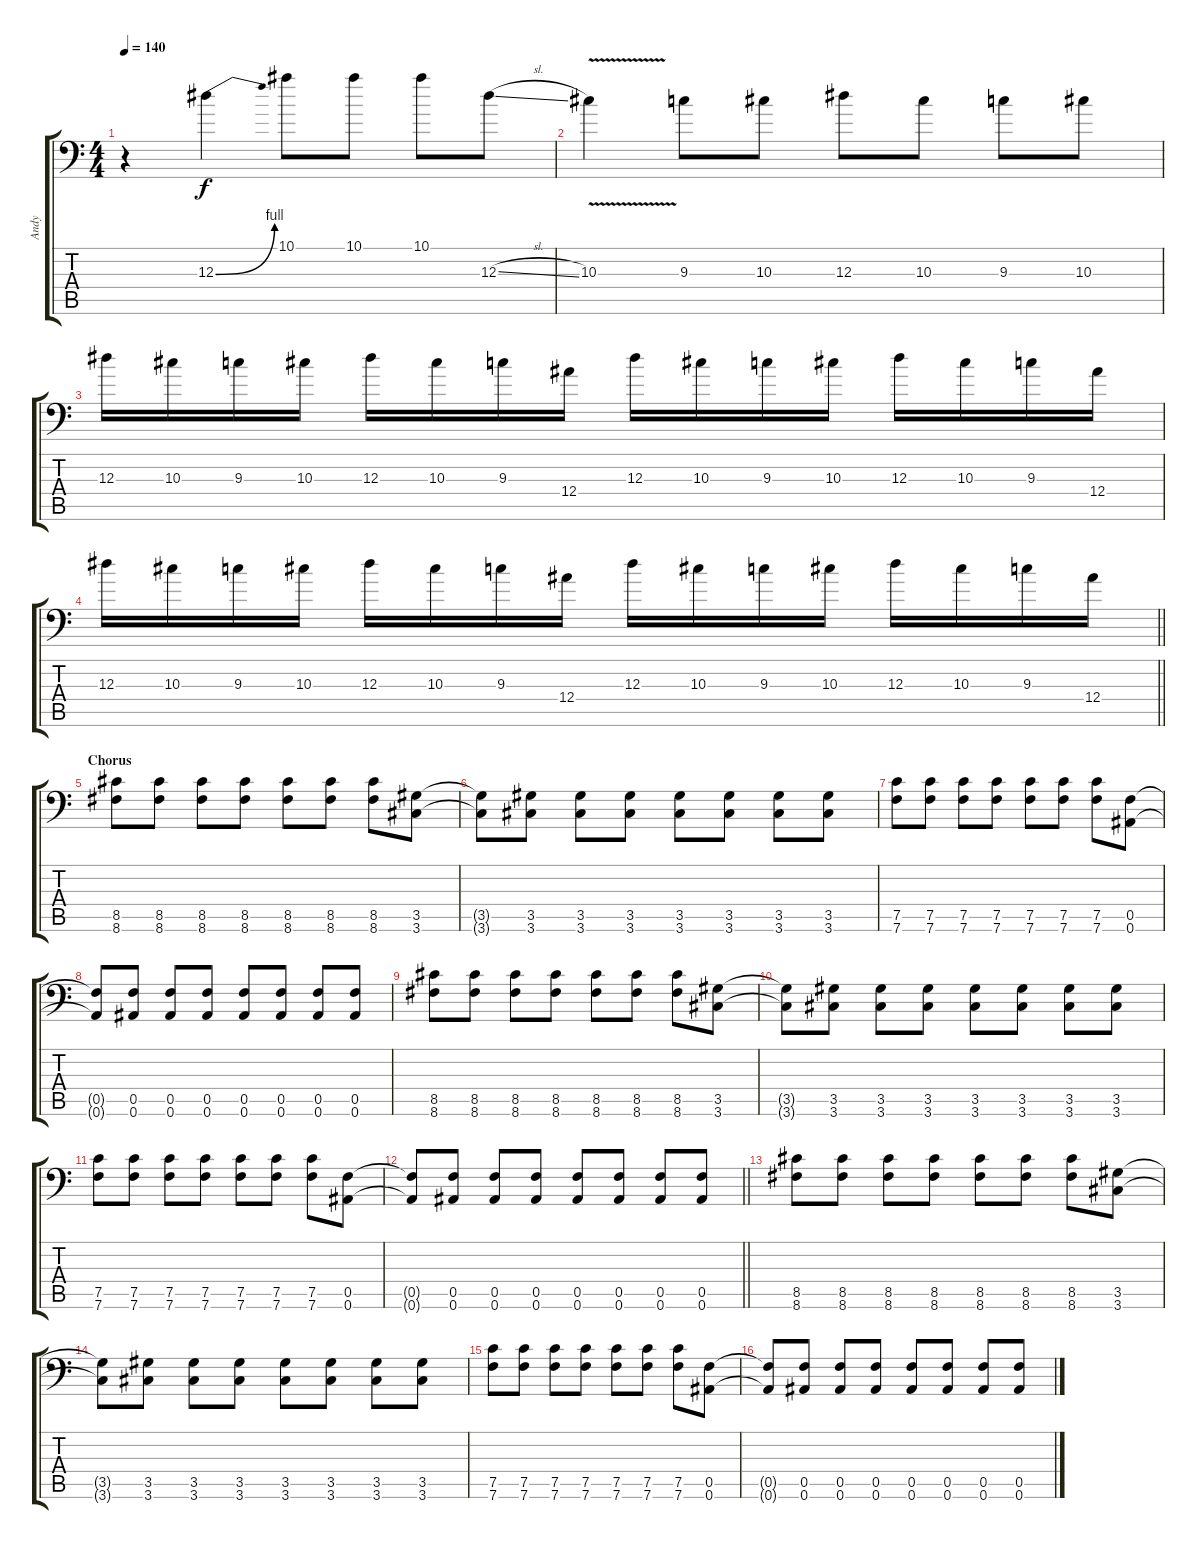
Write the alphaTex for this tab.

\track ("Andy" "Andy") {instrument distortionguitar}
\staff {score tabs}
\tuning (C4 G3 Eb3 Bb2 F2 Bb1) {hide}
\ts (4 4)
\tempo 140
\clef f4
\ks c
r.4{dy f} 12.3{be (bend 0 0 60 4)}.4 10.1.8 10.1.8 10.1.8 12.3{sl}.8 |
10.3{v}.4 9.3.8 10.3.8 12.3.8 10.3.8 9.3.8 10.3.8 |
12.3.16 10.3.16 9.3.16 10.3.16 12.3.16 10.3.16 9.3.16 12.4.16 12.3.16 10.3.16 9.3.16 10.3.16 12.3.16 10.3.16 9.3.16 12.4.16 |
\barLineRight lightlight
12.3.16 10.3.16 9.3.16 10.3.16 12.3.16 10.3.16 9.3.16 12.4.16 12.3.16 10.3.16 9.3.16 10.3.16 12.3.16 10.3.16 9.3.16 12.4.16 |
\section ("" "Chorus")
(8.5 8.6).8 (8.5 8.6).8 (8.5 8.6).8 (8.5 8.6).8 (8.5 8.6).8 (8.5 8.6).8 (8.5 8.6).8 (3.5 3.6).8 |
(3.5{t} 3.6{t}).8 (3.5 3.6).8 (3.5 3.6).8 (3.5 3.6).8 (3.5 3.6).8 (3.5 3.6).8 (3.5 3.6).8 (3.5 3.6).8 |
(7.5 7.6).8 (7.5 7.6).8 (7.5 7.6).8 (7.5 7.6).8 (7.5 7.6).8 (7.5 7.6).8 (7.5 7.6).8 (0.5 0.6).8 |
(0.5{t} 0.6{t}).8 (0.5 0.6).8 (0.5 0.6).8 (0.5 0.6).8 (0.5 0.6).8 (0.5 0.6).8 (0.5 0.6).8 (0.5 0.6).8 |
(8.5 8.6).8 (8.5 8.6).8 (8.5 8.6).8 (8.5 8.6).8 (8.5 8.6).8 (8.5 8.6).8 (8.5 8.6).8 (3.5 3.6).8 |
(3.5{t} 3.6{t}).8 (3.5 3.6).8 (3.5 3.6).8 (3.5 3.6).8 (3.5 3.6).8 (3.5 3.6).8 (3.5 3.6).8 (3.5 3.6).8 |
(7.5 7.6).8 (7.5 7.6).8 (7.5 7.6).8 (7.5 7.6).8 (7.5 7.6).8 (7.5 7.6).8 (7.5 7.6).8 (0.5 0.6).8 |
\barLineRight lightlight
(0.5{t} 0.6{t}).8 (0.5 0.6).8 (0.5 0.6).8 (0.5 0.6).8 (0.5 0.6).8 (0.5 0.6).8 (0.5 0.6).8 (0.5 0.6).8 |
(8.5 8.6).8 (8.5 8.6).8 (8.5 8.6).8 (8.5 8.6).8 (8.5 8.6).8 (8.5 8.6).8 (8.5 8.6).8 (3.5 3.6).8 |
(3.5{t} 3.6{t}).8 (3.5 3.6).8 (3.5 3.6).8 (3.5 3.6).8 (3.5 3.6).8 (3.5 3.6).8 (3.5 3.6).8 (3.5 3.6).8 |
(7.5 7.6).8 (7.5 7.6).8 (7.5 7.6).8 (7.5 7.6).8 (7.5 7.6).8 (7.5 7.6).8 (7.5 7.6).8 (0.5 0.6).8 |
(0.5{t} 0.6{t}).8 (0.5 0.6).8 (0.5 0.6).8 (0.5 0.6).8 (0.5 0.6).8 (0.5 0.6).8 (0.5 0.6).8 (0.5 0.6).8
